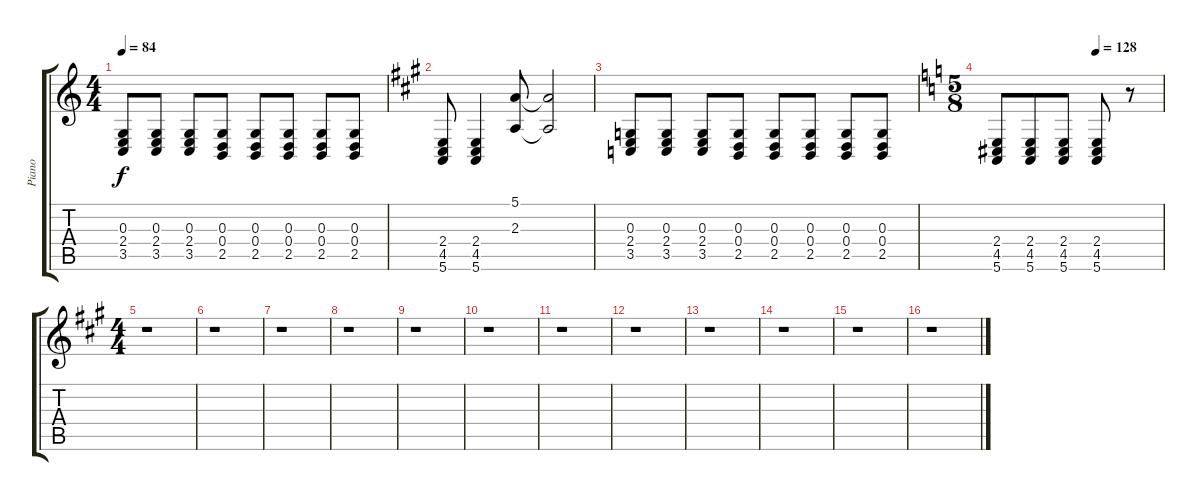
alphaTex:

\track ("Piano" "Piano") {instrument acousticgrandpiano}
\staff {score tabs}
\tuning (E4 B3 G3 D3 A2 E2) {hide}
\ts (4 4)
\tempo 84
\clef g2
\ks c
(0.3 2.4 3.5).8{dy f} (0.3 2.4 3.5).8 (0.3 2.4 3.5).8 (0.3 0.4 2.5).8 (0.3 0.4 2.5).8 (0.3 0.4 2.5).8 (0.3 0.4 2.5).8 (0.3 0.4 2.5).8 |
\ks a
(2.4 4.5 5.6).8 (2.4 4.5 5.6).4 (5.1 2.3).8{volume 10 balance 8 instrument distortionguitar} (5.1{t} 2.3{t}).2 |
(0.3 2.4 3.5).8{volume 11 balance 16 instrument acousticgrandpiano} (0.3 2.4 3.5).8 (0.3 2.4 3.5).8 (0.3 0.4 2.5).8 (0.3 0.4 2.5).8 (0.3 0.4 2.5).8 (0.3 0.4 2.5).8 (0.3 0.4 2.5).8 |
\ts (5 8)
\tempo (128 0.6)
\ks c
(2.4 4.5 5.6).8 (2.4 4.5 5.6).8 (2.4 4.5 5.6).8 (2.4 4.5 5.6).8 r.8 |
\ts (4 4)
\ks a
r.1 |
r.1 |
r.1 |
r.1 |
r.1 |
r.1 |
r.1 |
r.1 |
r.1 |
r.1 |
r.1 |
r.1
